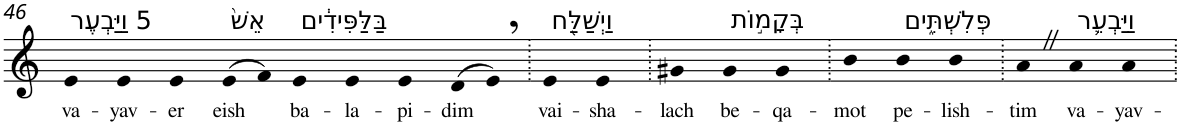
**kern	**text
*part1	*part1
*staff1	*staff1
*I"Piano	*
*I'Pno	*
!!LO:PB:g=z
*clefG2	*
*k[]	*
=46	=46
!LO:TX:a:t=5 וַיַּבְעֶר	!
!	!LO:LY:b
4e	va-
!	!LO:LY:b
4e	-yav-
!	!LO:LY:b
4e	-er
!LO:TX:a:t=אֵשׁ֙	!
!	!LO:LY:b
(>8e	eish
8f)	.
!LO:TX:a:t=בַּלַּפִּידִ֔ים	!
!	!LO:LY:b
4e	ba-
!	!LO:LY:b
4e	-la-
!	!LO:LY:b
4e	-pi-
!	!LO:LY:b
(>8d	-dim
8e,)	.
=47.	=47.
!LO:TX:a:t=וַיְשַׁלַּ֖ח	!
!	!LO:LY:b
4e	vai-
!	!LO:LY:b
4e	-sha-
=48.	=48.
!	!LO:LY:b
4g#X	-lach
!LO:TX:a:t=בְּקָמ֣וֹת	!
!	!LO:LY:b
4g#	be-
!	!LO:LY:b
4g#	-qa-
=49.	=49.
!	!LO:LY:b
4b	-mot
!LO:TX:a:t=פְּלִשְׁתִּ֑ים	!
!	!LO:LY:b
4b	pe-
!	!LO:LY:b
4b	-lish-
=50.	=50.
!	!LO:LY:b
4aZ	-tim
!LO:TX:a:t=וַיַּבְעֵ֛ר	!
!	!LO:LY:b
4a	va-
!	!LO:LY:b
4a	-yav-
=.	=.
*-	*-
